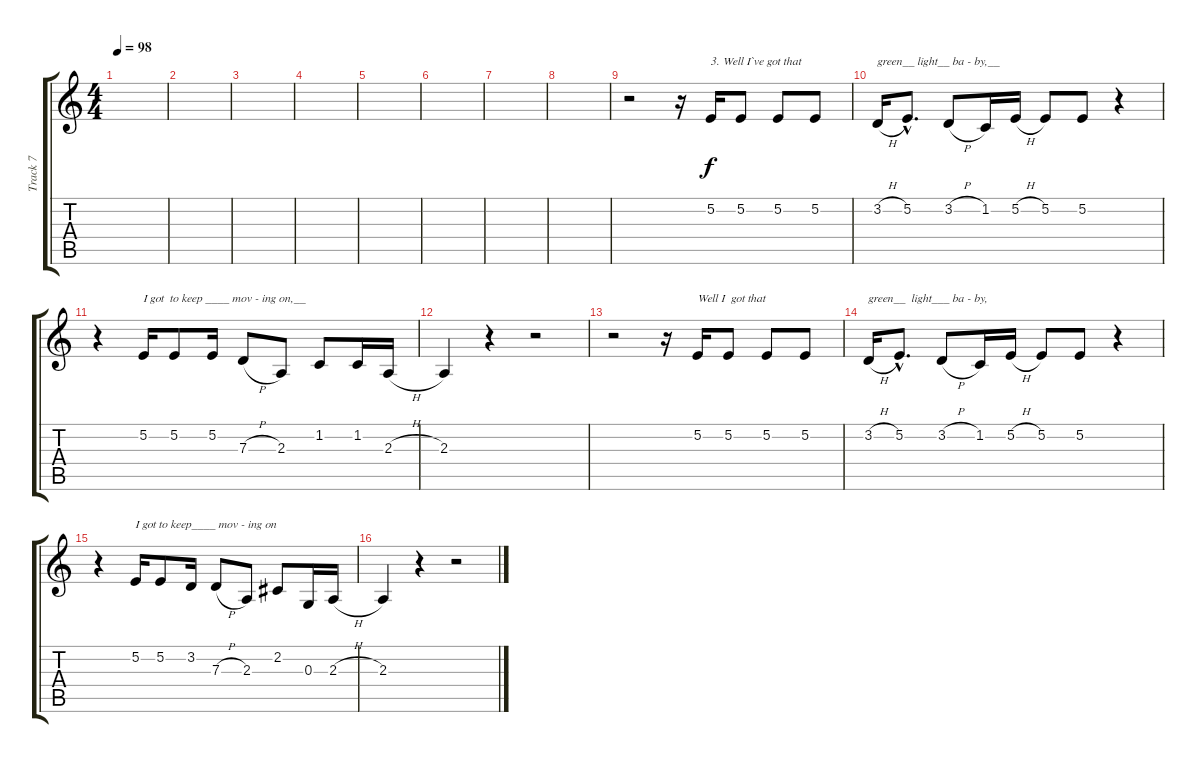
\track ("Track 7" "Track 7") {instrument flute}
\staff {score tabs}
\tuning (E4 B3 G3 D3 A2 E2) {hide}
\ts (4 4)
\tempo 98
\clef g2
\ks c
|
|
|
|
|
|
|
|
r.2 r.16 5.2.16{txt "3. Well I`ve got that"} 5.2.8 5.2.8 5.2.8 |
3.2{h}.16{txt "green__ light__ ba - by,__"} 5.2{hac}.8{d} 3.2{h}.8 1.2.16 5.2{h}.16 5.2.8 5.2.8 r.4 |
r.4 5.2.16{txt "I got  to keep ____ mov - ing on,__"} 5.2.8 5.2.16 7.3{h}.8 2.3.8 1.2.8 1.2.16 2.3{h}.16 |
2.3.4 r.4 r.2 |
r.2 r.16 5.2.16{txt "Well I  got that"} 5.2.8 5.2.8 5.2.8 |
3.2{h}.16{txt "green__  light___ ba - by,"} 5.2{hac}.8{d} 3.2{h}.8 1.2.16 5.2{h}.16 5.2.8 5.2.8 r.4 |
r.4 5.2.16{txt "I got to keep____ mov - ing on"} 5.2.8 3.2.16 7.3{h}.8 2.3.8 2.2.8 0.3.16 2.3{h}.16 |
2.3.4 r.4 r.2
